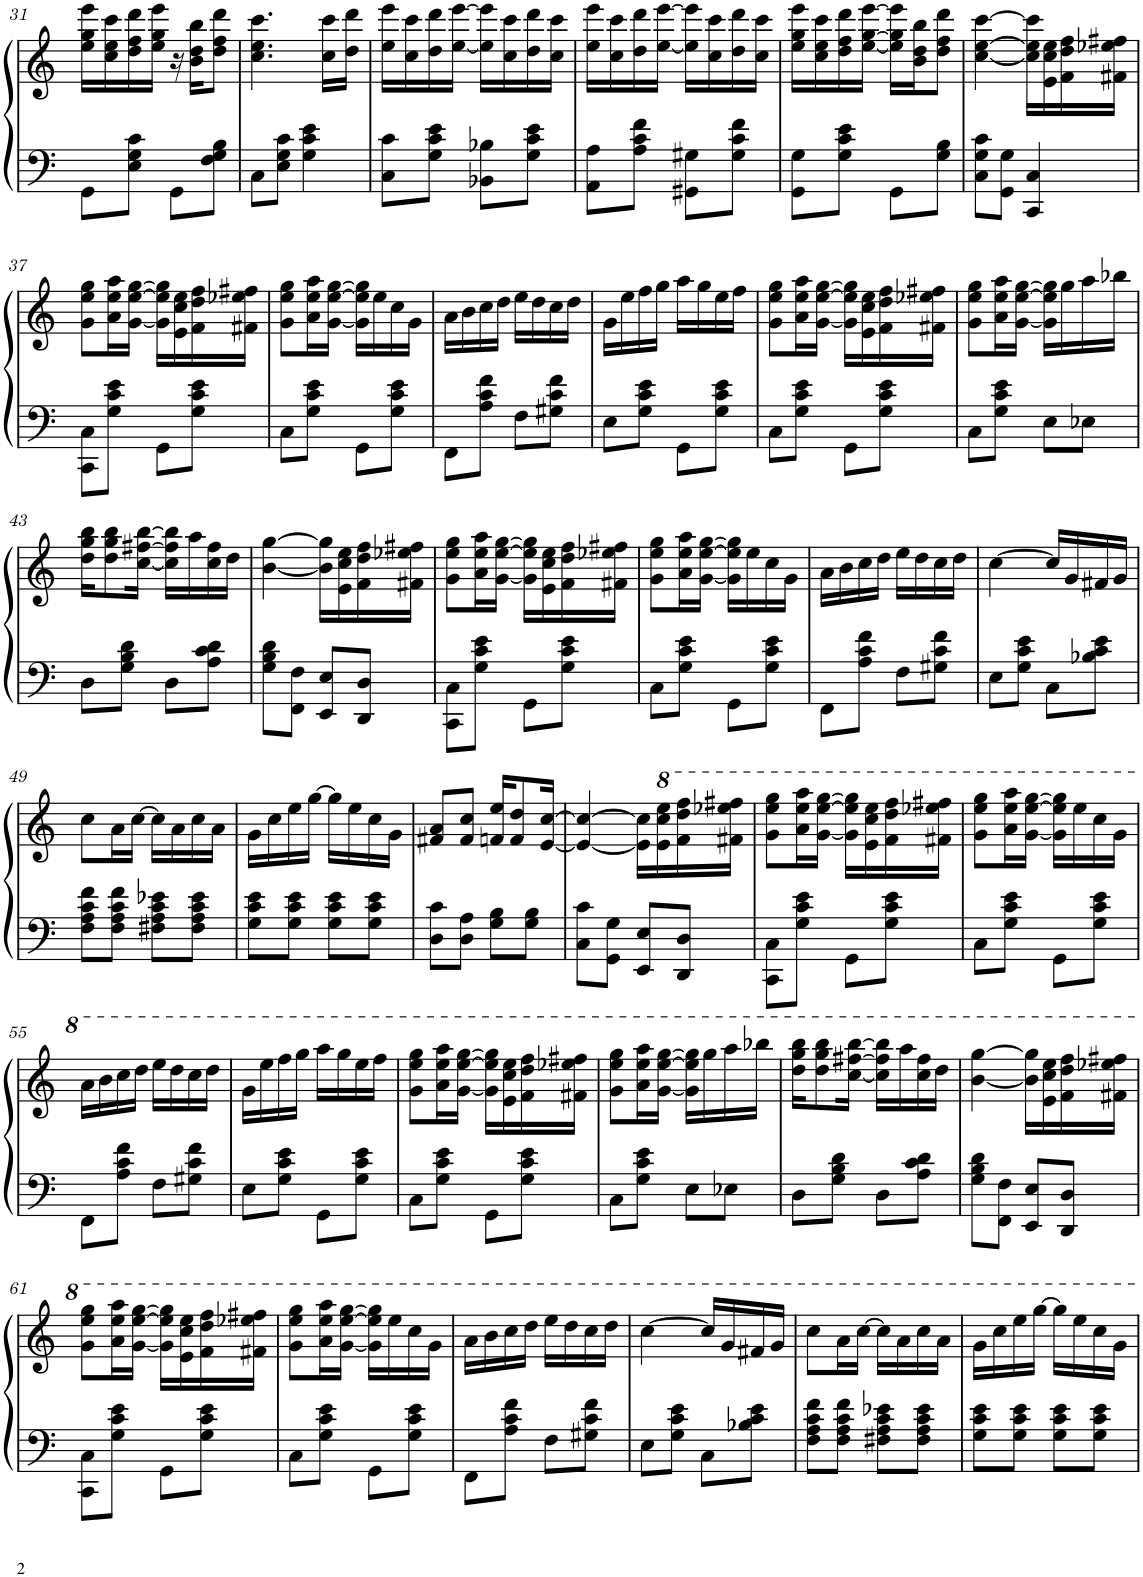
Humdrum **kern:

**kern	**kern
*part1	*part1
*staff2	*staff1
*I"Piano	*
*I'Pno.	*
!!LO:PB:g=z
*clefG2	*clefG2
*k[]	*k[]
*M2/4	*M2/4
=31	=31
8GG'\L	16ee\' 16gg\' 16eee\'LL
.	16cc\' 16ee\' 16ccc\'
8E\' 8G\' 8c\'J	16dd\' 16ff\' 16ddd\'
.	16ee\ 16gg\ 16eee\JJ
8GG'\L	16r
.	16b\' 16dd\' 16bb\'KL
8F\' 8G\' 8B\'J	8dd\' 8ff\' 8ddd\'J
=32	=32
8C'\L	4.cc\ 4.ee\ 4.ccc\
8E\' 8G\' 8c\'J	.
4G\' 4c\' 4e\'	.
.	16cc\' 16ccc\'LL
.	16dd\' 16ddd\'JJ
=33	=33
8C\' 8c\'L	16ee\' 16eee\'LL
.	16cc\' 16ccc\'
8G\' 8c\' 8e\'J	16dd\' 16ddd\'
.	[16ee\ [16eee\JJ
8BB-X\' 8B-X\'L	16ee\] 16eee\]LL
.	16cc\' 16ccc\'
8G\' 8c\' 8e\'J	16dd\' 16ddd\'
.	16cc\' 16ccc\'JJ
=34	=34
8AA\' 8A\'L	16ee\' 16eee\'LL
.	16cc\' 16ccc\'
8A\' 8c\' 8f\'J	16dd\' 16ddd\'
.	[16ee\ [16eee\JJ
8GG#X\' 8G#X\'L	16ee\] 16eee\]LL
.	16cc\' 16ccc\'
8G#\' 8c\' 8f\'J	16dd\' 16ddd\'
.	16cc\' 16ccc\'JJ
=35	=35
8GG\' 8G\'L	16ee\' 16gg\' 16eee\'LL
.	16cc\' 16ee\' 16ccc\'
8G\' 8c\' 8e\'J	16dd\' 16ff\' 16ddd\'
.	[16ee\ [16gg\ [16eee\JJ
8GG'\L	16ee\] 16gg\] 16eee\]LL
.	16b\' 16dd\' 16bb\'J
8G\' 8B\'J	8dd\' 8ff\' 8ddd\'J
=36	=36
8C\' 8G\' 8c\'L	[4cc\ [4ee\ [4ccc\
8GG\' 8G\'J	.
4CC/' 4C/'	16cc\] 16ee\] 16ccc\]LL
.	16e\' 16cc\' 16ee\'
.	16f\' 16dd\' 16ff\'
.	16f#X\' 16ee-X\' 16ff#X\'JJ
!!LO:LB:g=z
=37	=37
8CC\' 8C\'L	8g\' 8ee\' 8gg\'L
8G\' 8c\' 8e\'J	16a\' 16ee\' 16aa\'L
.	[16g\ [16ee\ [16gg\JJ
8GG'\L	16g\] 16ee\] 16gg\]LL
.	16e\' 16cc\' 16ee\'
8G\' 8c\' 8e\'J	16f\' 16dd\' 16ff\'
.	16f#X\' 16ee-X\' 16ff#X\'JJ
=38	=38
8C'\L	8g\' 8ee\' 8gg\'L
8G\' 8c\' 8e\'J	16a\' 16ee\' 16aa\'L
.	[16g\ [16ee\ [16gg\JJ
8GG'\L	16g\] 16ee\] 16gg\]LL
.	16ee'\
8G\' 8c\' 8e\'J	16cc'\
.	16g'\JJ
=39	=39
8FF'\L	16a'\LL
.	16b'\
8A\' 8c\' 8f\'J	16cc'\
.	16dd'\JJ
8F'\L	16ee'\LL
.	16dd'\
8G#X\' 8c\' 8f\'J	16cc'\
.	16dd'\JJ
=40	=40
8E'\L	16g'\LL
.	16ee'\
8G\' 8c\' 8e\'J	16ff'\
.	16gg'\JJ
8GG'\L	16aa'\LL
.	16gg'\
8G\' 8c\' 8e\'J	16ee'\
.	16ff'\JJ
=41	=41
8C'\L	8g\' 8ee\' 8gg\'L
8G\' 8c\' 8e\'J	16a\' 16ee\' 16aa\'L
.	[16g\ [16ee\ [16gg\JJ
8GG'\L	16g\] 16ee\] 16gg\]LL
.	16e\' 16cc\' 16ee\'
8G\' 8c\' 8e\'J	16f\' 16dd\' 16ff\'
.	16f#X\' 16ee-X\' 16ff#X\'JJ
=42	=42
8C'\L	8g\' 8ee\' 8gg\'L
8G\' 8c\' 8e\'J	16a\' 16ee\' 16aa\'L
.	[16g\ [16ee\ [16gg\JJ
8E'\L	16g\] 16ee\] 16gg\]LL
.	16gg'\
8E-X'\J	16aa'\
.	16bb-X'\JJ
!!LO:LB:g=z
=43	=43
8D'\L	16dd\' 16gg\' 16bb\'KL
.	8dd\' 8gg\' 8bb\'
8G\' 8B\' 8d\'J	.
.	[16cc\ [16ff#X\ [16bb\Jk
8D'\L	16cc\] 16ff#\] 16bb\]LL
.	16aa'\
8A\' 8c\' 8d\'J	16cc\' 16ff#\'
.	16dd'\JJ
=44	=44
8G\' 8B\' 8d\'L	[4b\ [4gg\
8FF\' 8F\'J	.
8EE/' 8E/'L	16b\] 16gg\]LL
.	16e\' 16cc\' 16ee\'
8DD/' 8D/'J	16f\' 16dd\' 16ff\'
.	16f#X\' 16ee-X\' 16ff#X\'JJ
=45	=45
8CC\' 8C\'L	8g\' 8ee\' 8gg\'L
8G\' 8c\' 8e\'J	16a\' 16ee\' 16aa\'L
.	[16g\ [16ee\ [16gg\JJ
8GG'\L	16g\] 16ee\] 16gg\]LL
.	16e\' 16cc\' 16ee\'
8G\' 8c\' 8e\'J	16f\' 16dd\' 16ff\'
.	16f#X\' 16ee-X\' 16ff#X\'JJ
=46	=46
8C'\L	8g\' 8ee\' 8gg\'L
8G\' 8c\' 8e\'J	16a\' 16ee\' 16aa\'L
.	[16g\ [16ee\ [16gg\JJ
8GG'\L	16g\] 16ee\] 16gg\]LL
.	16ee'\
8G\' 8c\' 8e\'J	16cc'\
.	16g'\JJ
=47	=47
8FF'\L	16a'\LL
.	16b'\
8A\' 8c\' 8f\'J	16cc'\
.	16dd'\JJ
8F'\L	16ee'\LL
.	16dd'\
8G#X\' 8c\' 8f\'J	16cc'\
.	16dd'\JJ
=48	=48
8E'\L	[4cc\
8G\' 8c\' 8e\'J	.
8C'\L	16cc/LL]
.	16g'/
8B-X\' 8c\' 8e\'J	16f#X'/
.	16g'/JJ
!!LO:LB:g=z
=49	=49
8F\' 8A\' 8c\' 8f\'L	8cc'\L
8F\' 8A\' 8c\' 8f\'J	16a'\L
.	[16cc\JJ
8F#X\' 8A\' 8c\' 8e-X\'L	16cc\LL]
.	16a'\
8F#\' 8A\' 8c\' 8e-\'J	16cc'\
.	16a'\JJ
=50	=50
8G\' 8c\' 8e\'L	16g'\LL
.	16cc'\
8G\' 8c\' 8e\'J	16ee'\
.	[16gg\JJ
8G\' 8c\' 8e\'L	16gg\LL]
.	16ee'\
8G\' 8c\' 8e\'J	16cc'\
.	16g'\JJ
=51	=51
8D\' 8c\'L	8f#X/' 8a/'L
8D\' 8A\'J	8f#/' 8cc/'J
8G\' 8B\'L	16fn/' 16ee/'KL
.	8f/' 8dd/'
8G\' 8B\'J	.
.	[16e/ [16cc/Jk
=52	=52
8C\' 8c\'L	4e/_ 4cc/_
8GG\' 8G\'J	.
8EE/' 8E/'L	16e\] 16cc\]LL
.	16ee\' 16ccc\' 16eee\'
8DD/' 8D/'J	16ff\' 16ddd\' 16fff\'
.	16ff#X\' 16eee-X\' 16fff#X\'JJ
=53	=53
8CC\' 8C\'L	8gg\' 8eee\' 8ggg\'L
8G\' 8c\' 8e\'J	16aa\' 16eee\' 16aaa\'L
.	[16gg\ [16eee\ [16ggg\JJ
8GG'\L	16gg\] 16eee\] 16ggg\]LL
.	16ee\' 16ccc\' 16eee\'
8G\' 8c\' 8e\'J	16ff\' 16ddd\' 16fff\'
.	16ff#X\' 16eee-X\' 16fff#X\'JJ
=54	=54
8C'\L	8gg\' 8eee\' 8ggg\'L
8G\' 8c\' 8e\'J	16aa\' 16eee\' 16aaa\'L
.	[16gg\ [16eee\ [16ggg\JJ
8GG'\L	16gg\] 16eee\] 16ggg\]LL
.	16eee'\
8G\' 8c\' 8e\'J	16ccc'\
.	16gg'\JJ
!!LO:LB:g=z
=55	=55
8FF'\L	16aa'\LL
.	16bb'\
8A\' 8c\' 8f\'J	16ccc'\
.	16ddd'\JJ
8F'\L	16eee'\LL
.	16ddd'\
8G#X\' 8c\' 8f\'J	16ccc'\
.	16ddd'\JJ
=56	=56
8E'\L	16gg'\LL
.	16eee'\
8G\' 8c\' 8e\'J	16fff'\
.	16ggg'\JJ
8GG'\L	16aaa'\LL
.	16ggg'\
8G\' 8c\' 8e\'J	16eee'\
.	16fff'\JJ
=57	=57
8C'\L	8gg\' 8eee\' 8ggg\'L
8G\' 8c\' 8e\'J	16aa\' 16eee\' 16aaa\'L
.	[16gg\ [16eee\ [16ggg\JJ
8GG'\L	16gg\] 16eee\] 16ggg\]LL
.	16ee\' 16ccc\' 16eee\'
8G\' 8c\' 8e\'J	16ff\' 16ddd\' 16fff\'
.	16ff#X\' 16eee-X\' 16fff#X\'JJ
=58	=58
8C'\L	8gg\' 8eee\' 8ggg\'L
8G\' 8c\' 8e\'J	16aa\' 16eee\' 16aaa\'L
.	[16gg\ [16eee\ [16ggg\JJ
8E'\L	16gg\] 16eee\] 16ggg\]LL
.	16ggg'\
8E-X'\J	16aaa'\
.	16bbb-X'\JJ
=59	=59
8D'\L	16ddd\' 16ggg\' 16bbb\'KL
.	8ddd\' 8ggg\' 8bbb\'
8G\' 8B\' 8d\'J	.
.	[16ccc\ [16fff#X\ [16bbb\Jk
8D'\L	16ccc\] 16fff#\] 16bbb\]LL
.	16aaa'\
8A\' 8c\' 8d\'J	16ccc\' 16fff#\'
.	16ddd'\JJ
=60	=60
8G\' 8B\' 8d\'L	[4bb\ [4ggg\
8FF\' 8F\'J	.
8EE/' 8E/'L	16bb\] 16ggg\]LL
.	16ee\' 16ccc\' 16eee\'
8DD/' 8D/'J	16ff\' 16ddd\' 16fff\'
.	16ff#X\' 16eee-X\' 16fff#X\'JJ
!!LO:LB:g=z
=61	=61
8CC\' 8C\'L	8gg\' 8eee\' 8ggg\'L
8G\' 8c\' 8e\'J	16aa\' 16eee\' 16aaa\'L
.	[16gg\ [16eee\ [16ggg\JJ
8GG'\L	16gg\] 16eee\] 16ggg\]LL
.	16ee\' 16ccc\' 16eee\'
8G\' 8c\' 8e\'J	16ff\' 16ddd\' 16fff\'
.	16ff#X\' 16eee-X\' 16fff#X\'JJ
=62	=62
8C'\L	8gg\' 8eee\' 8ggg\'L
8G\' 8c\' 8e\'J	16aa\' 16eee\' 16aaa\'L
.	[16gg\ [16eee\ [16ggg\JJ
8GG'\L	16gg\] 16eee\] 16ggg\]LL
.	16eee'\
8G\' 8c\' 8e\'J	16ccc'\
.	16gg'\JJ
=63	=63
8FF'\L	16aa'\LL
.	16bb'\
8A\' 8c\' 8f\'J	16ccc'\
.	16ddd'\JJ
8F'\L	16eee'\LL
.	16ddd'\
8G#X\' 8c\' 8f\'J	16ccc'\
.	16ddd'\JJ
=64	=64
8E'\L	[4ccc\
8G\' 8c\' 8e\'J	.
8C'\L	16ccc/LL]
.	16gg'/
8B-X\' 8c\' 8e\'J	16ff#X'/
.	16gg'/JJ
=65	=65
8F\' 8A\' 8c\' 8f\'L	8ccc'\L
8F\' 8A\' 8c\' 8f\'J	16aa'\L
.	[16ccc\JJ
8F#X\' 8A\' 8c\' 8e-X\'L	16ccc\LL]
.	16aa'\
8F#\' 8A\' 8c\' 8e-\'J	16ccc'\
.	16aa'\JJ
=66	=66
8G\' 8c\' 8e\'L	16gg'\LL
.	16ccc'\
8G\' 8c\' 8e\'J	16eee'\
.	[16ggg\JJ
8G\' 8c\' 8e\'L	16ggg\LL]
.	16eee'\
8G\' 8c\' 8e\'J	16ccc'\
.	16gg'\JJ
=	=
*-	*-
